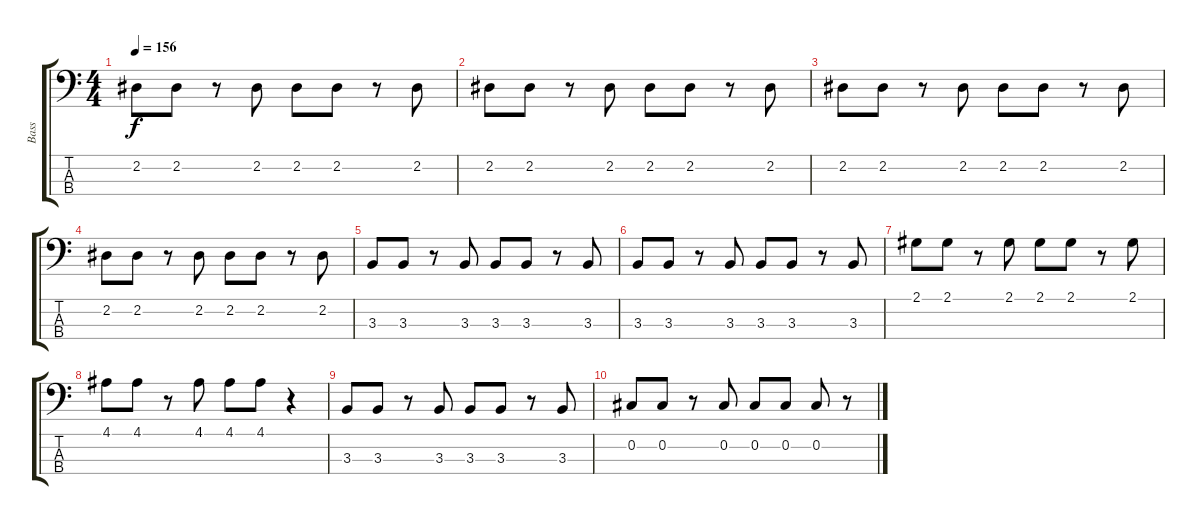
\track ("Bass" "Bass") {instrument electricbassfinger}
\staff {score tabs}
\tuning (Gb2 Db2 Ab1 Eb1) {hide}
\ts (4 4)
\tempo 156
\clef f4
\ks c
2.2.8{dy f} 2.2.8 r.8 2.2.8 2.2.8 2.2.8 r.8 2.2.8 |
2.2.8 2.2.8 r.8 2.2.8 2.2.8 2.2.8 r.8 2.2.8 |
2.2.8 2.2.8 r.8 2.2.8 2.2.8 2.2.8 r.8 2.2.8 |
2.2.8 2.2.8 r.8 2.2.8 2.2.8 2.2.8 r.8 2.2.8 |
3.3.8 3.3.8 r.8 3.3.8 3.3.8 3.3.8 r.8 3.3.8 |
3.3.8 3.3.8 r.8 3.3.8 3.3.8 3.3.8 r.8 3.3.8 |
2.1.8 2.1.8 r.8 2.1.8 2.1.8 2.1.8 r.8 2.1.8 |
4.1.8 4.1.8 r.8 4.1.8 4.1.8 4.1.8 r.4 |
3.3.8 3.3.8 r.8 3.3.8 3.3.8 3.3.8 r.8 3.3.8 |
0.2.8 0.2.8 r.8 0.2.8 0.2.8 0.2.8 0.2.8 r.8
